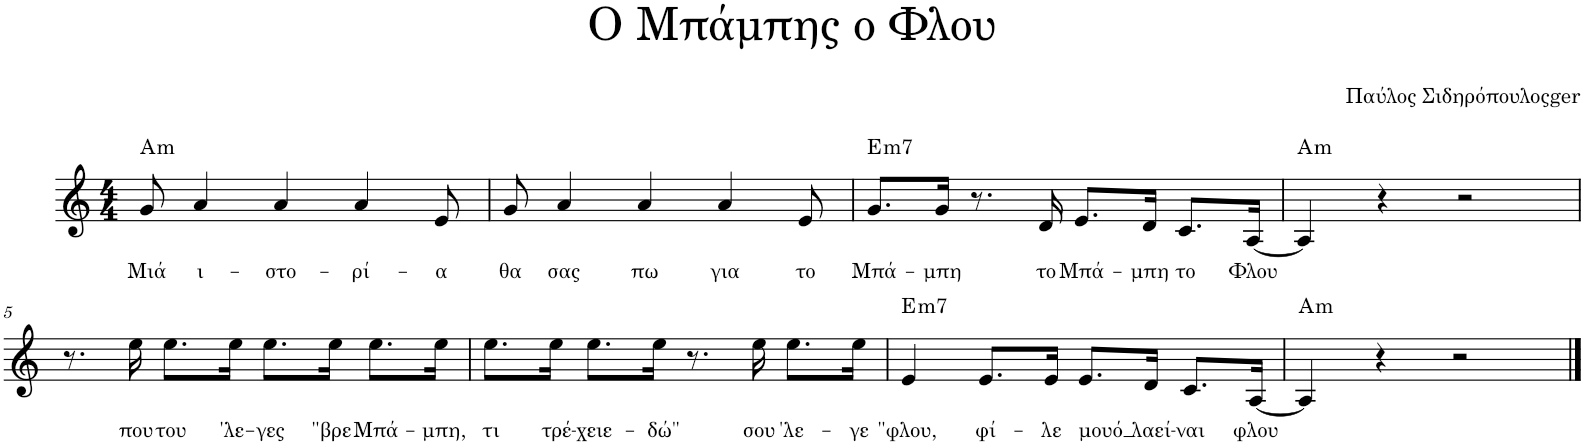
**kern	**text	**harte
*part1	*part1	*part1
*staff1	*staff1	*
*I"Piano	*	*
*I'Pno.	*	*
*clefG2	*	*
*k[]	*	*
*M4/4	*	*
=1	=1	=1
!	!LO:LY:b	!LO:H:kt=m
8g/	Μιά	A:min
!	!LO:LY:b	!
4a/	ι-	.
!	!LO:LY:b	!
4a/	-στο-	.
!	!LO:LY:b	!
4a/	-ρί-	.
!	!LO:LY:b	!
8e/	-α	.
=2	=2	=2
!	!LO:LY:b	!
8g/	θα	.
!	!LO:LY:b	!
4a/	σας	.
!	!LO:LY:b	!
4a/	πω	.
!	!LO:LY:b	!
4a/	για	.
!	!LO:LY:b	!
8e/	το	.
=3	=3	=3
!	!LO:LY:b	!LO:H:kt=m7
8.g/L	Μπά-	E:min7
!	!LO:LY:b	!
16g/Jk	-μπη	.
8.r	.	.
!	!LO:LY:b	!
16d/	το	.
!	!LO:LY:b	!
8.e/L	Μπά-	.
!	!LO:LY:b	!
16d/Jk	-μπη	.
!	!LO:LY:b	!
8.c/L	το	.
!	!LO:LY:b	!
[16A/Jk	Φλου	.
=4	=4	=4
!	!	!LO:H:kt=m
4A/]	.	A:min
4r	.	.
2r	.	.
!!LO:LB:g=z
=5	=5	=5
8.r	.	.
!	!LO:LY:b	!
16ee\	που	.
!	!LO:LY:b	!
8.ee\L	του	.
!	!LO:LY:b	!
16ee\Jk	'λε-	.
!	!LO:LY:b	!
8.ee\L	-γες	.
!	!LO:LY:b	!
16ee\Jk	"βρε	.
!	!LO:LY:b	!
8.ee\L	Μπά-	.
!	!LO:LY:b	!
16ee\Jk	-μπη,	.
=6	=6	=6
!	!LO:LY:b	!
8.ee\L	τι	.
!	!LO:LY:b	!
16ee\Jk	τρέ-	.
!	!LO:LY:b	!
8.ee\L	-χειε-	.
!	!LO:LY:b	!
16ee\Jk	-δώ"	.
8.r	.	.
!	!LO:LY:b	!
16ee\	σου	.
!	!LO:LY:b	!
8.ee\L	'λε-	.
!	!LO:LY:b	!
16ee\Jk	-γε	.
=7	=7	=7
!	!LO:LY:b	!LO:H:kt=m7
4e/	"φλου,	E:min7
!	!LO:LY:b	!
8.e/L	φί-	.
!	!LO:LY:b	!
16e/Jk	-λε	.
!	!LO:LY:b	!
8.e/L	μουό	.
!	!LO:LY:b	!
16d/Jk	λαεί-	.
!	!LO:LY:b	!
8.c/L	-ναι	.
!	!LO:LY:b	!
[16A/Jk	φλου	.
=8	=8	=8
!	!	!LO:H:kt=m
4A/]	.	A:min
4r	.	.
2r	.	.
==	==	==
*-	*-	*-
